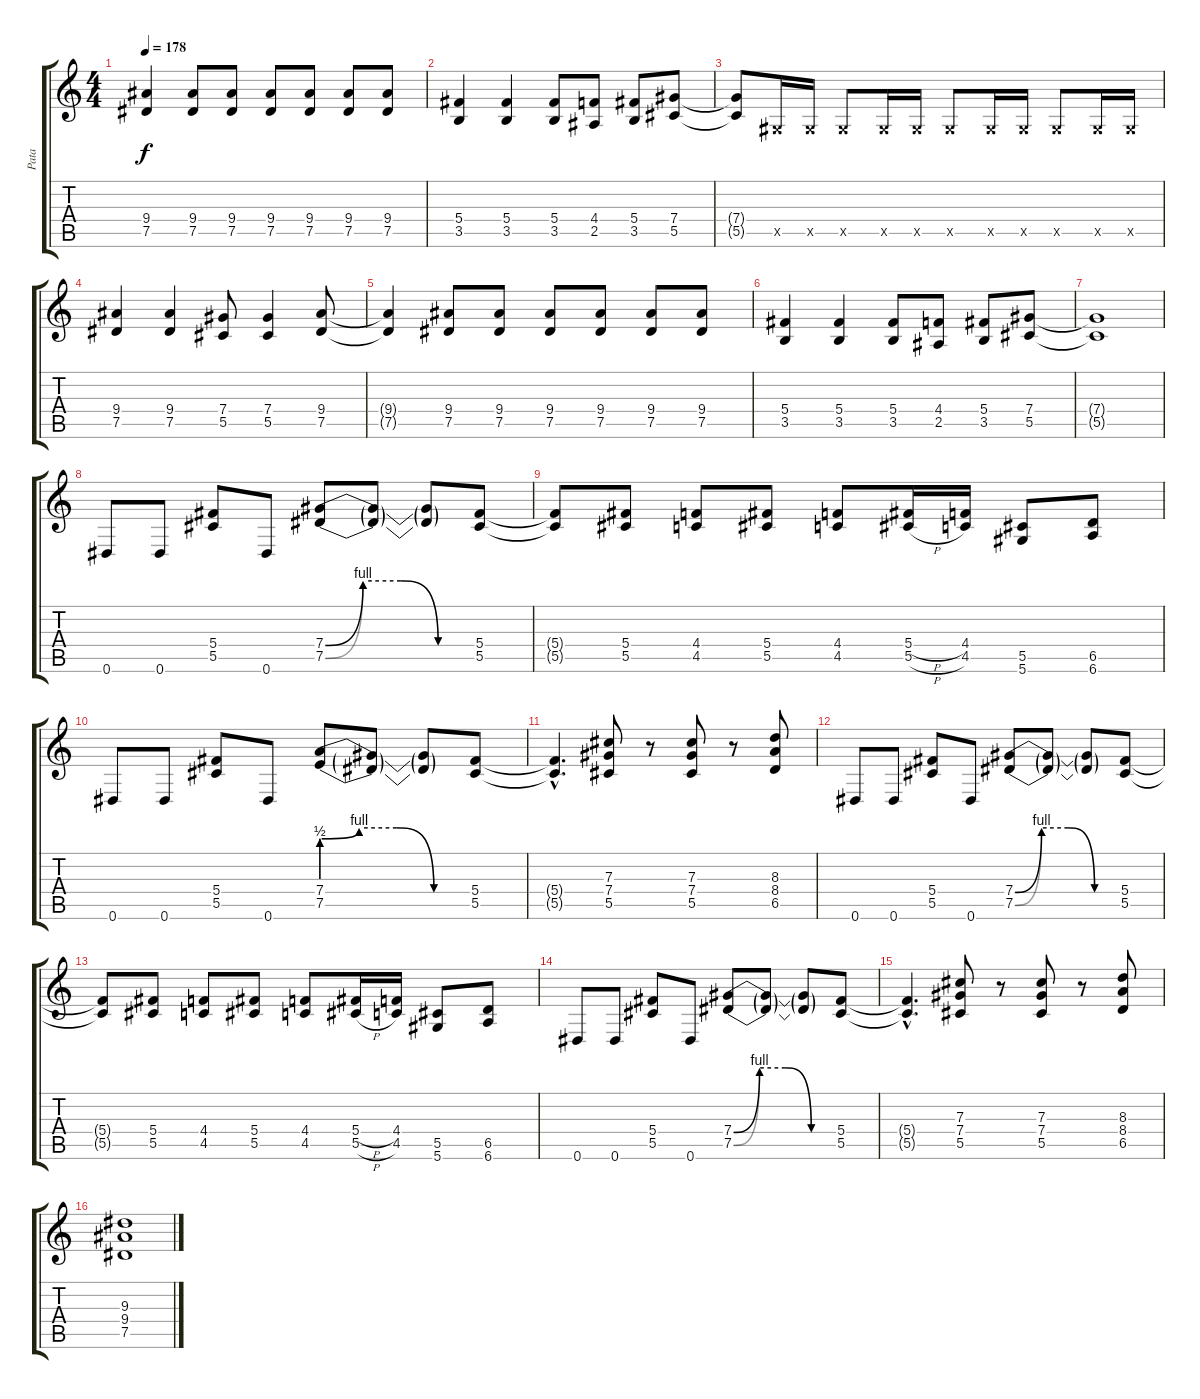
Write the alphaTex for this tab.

\track ("Pata" "Pata") {instrument distortionguitar}
\staff {score tabs}
\tuning (Eb4 Bb3 Gb3 Db3 Ab2 Eb2) {hide}
\ts (4 4)
\tempo 178
\clef g2
\ks c
(9.4{t} 7.5{t}).4{dy f} (9.4 7.5).8 (9.4 7.5).8 (9.4 7.5).8 (9.4 7.5).8 (9.4 7.5).8 (9.4 7.5).8 |
(5.4 3.5).4 (5.4 3.5).4 (5.4 3.5).8 (4.4 2.5).8 (5.4 3.5).8 (7.4 5.5).8 |
(7.4{t} 5.5{t}).8 0.5{x}.16 0.5{x}.16 0.5{x}.8 0.5{x}.16 0.5{x}.16 0.5{x}.8 0.5{x}.16 0.5{x}.16 0.5{x}.8 0.5{x}.16 0.5{x}.16 |
(9.4 7.5).4 (9.4 7.5).4 (7.4 5.5).8 (7.4 5.5).4 (9.4 7.5).8 |
(9.4{t} 7.5{t}).4 (9.4 7.5).8 (9.4 7.5).8 (9.4 7.5).8 (9.4 7.5).8 (9.4 7.5).8 (9.4 7.5).8 |
(5.4 3.5).4 (5.4 3.5).4 (5.4 3.5).8 (4.4 2.5).8 (5.4 3.5).8 (7.4 5.5).8 |
(7.4{t} 5.5{t}).1 |
0.6.8 0.6.8 (5.4 5.5).8 0.6.8 (7.4{be (custom 0 0 15 4 30 4 45 0 60 0)} 7.5{be (custom 0 0 15 4 30 4 45 0 60 0)}).8 (7.4{t} 7.5{t}).8 (7.4{t} 7.5{t}).8 (5.4 5.5).8 |
(5.4{t} 5.5{t}).8 (5.4 5.5).8 (4.4 4.5).8 (5.4 5.5).8 (4.4 4.5).8 (5.4{h} 5.5{h}).16 (4.4 4.5).16 (5.5 5.6).8 (6.5 6.6).8 |
0.6.8 0.6.8 (5.4 5.5).8 0.6.8 (7.4{be (custom 0 2 15 4 30 4 45 0 60 0)} 7.5{be (custom 0 2 15 4 30 4 45 0 60 0)}).8 (7.4{t} 7.5{t}).8 (7.4{t} 7.5{t}).8 (5.4 5.5).8 |
(5.4{hac t} 5.5{hac t}).4{d} (7.3 7.4 5.5).8 r.8 (7.3 7.4 5.5).8 r.8 (8.3 8.4 6.5).8 |
0.6.8 0.6.8 (5.4 5.5).8 0.6.8 (7.4{be (custom 0 0 15 4 30 4 45 0 60 0)} 7.5{be (custom 0 0 15 4 30 4 45 0 60 0)}).8 (7.4{t} 7.5{t}).8 (7.4{t} 7.5{t}).8 (5.4 5.5).8 |
(5.4{t} 5.5{t}).8 (5.4 5.5).8 (4.4 4.5).8 (5.4 5.5).8 (4.4 4.5).8 (5.4{h} 5.5{h}).16 (4.4 4.5).16 (5.5 5.6).8 (6.5 6.6).8 |
0.6.8 0.6.8 (5.4 5.5).8 0.6.8 (7.4{be (custom 0 0 15 4 30 4 45 0 60 0)} 7.5{be (custom 0 0 15 4 30 4 45 0 60 0)}).8 (7.4{t} 7.5{t}).8 (7.4{t} 7.5{t}).8 (5.4 5.5).8 |
(5.4{hac t} 5.5{hac t}).4{d} (7.3 7.4 5.5).8 r.8 (7.3 7.4 5.5).8 r.8 (8.3 8.4 6.5).8 |
(9.3 9.4 7.5).1
